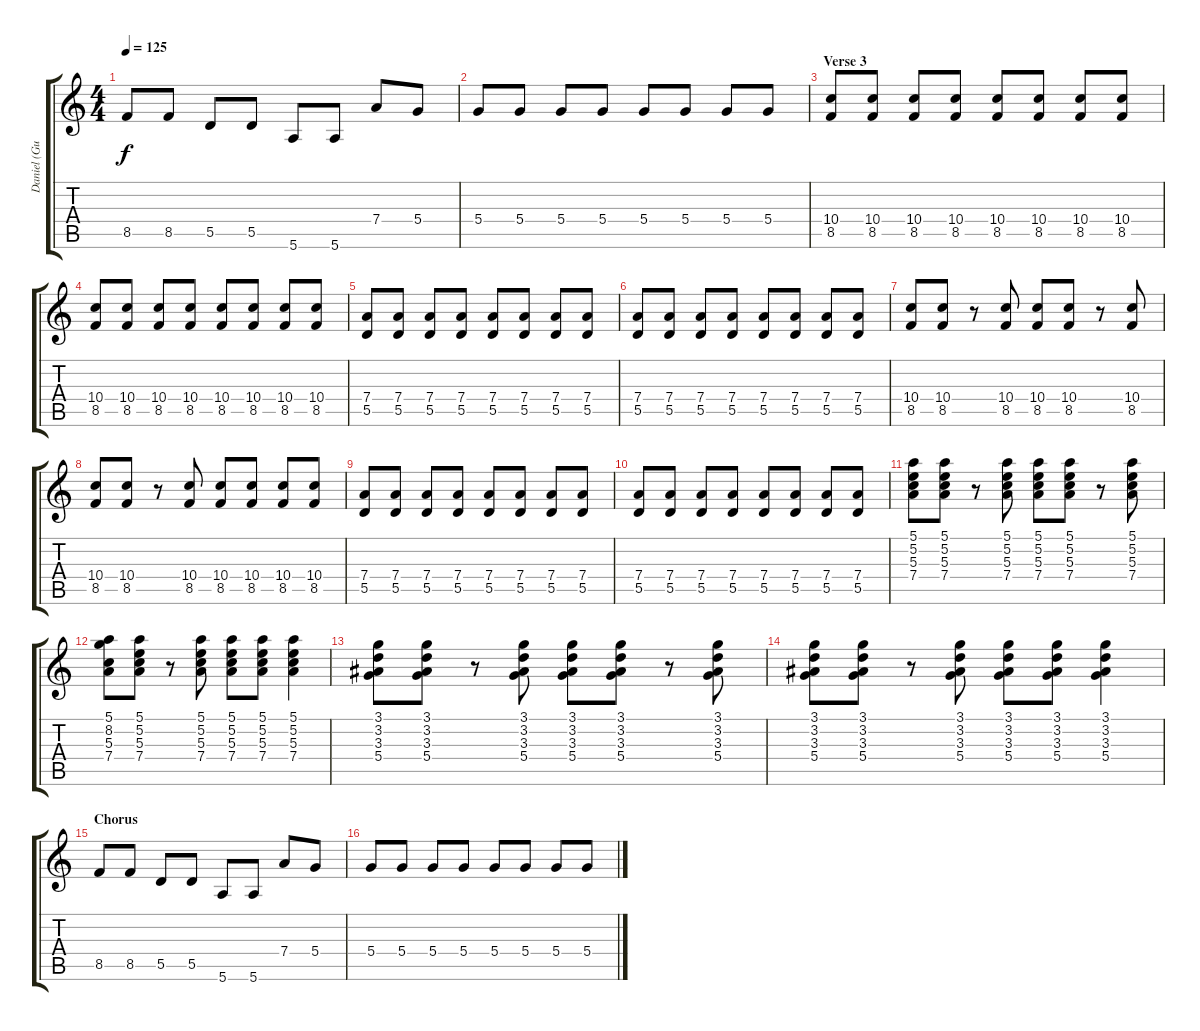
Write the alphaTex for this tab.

\track ("Daniel (Guitar)" "Daniel (Gu") {instrument overdrivenguitar}
\staff {score tabs}
\tuning (E4 B3 G3 D3 A2 E2) {hide}
\ts (4 4)
\tempo 125
\clef g2
\ks c
8.5.8{dy f} 8.5.8 5.5.8 5.5.8 5.6.8 5.6.8 7.4.8 5.4.8 |
5.4.8 5.4.8 5.4.8 5.4.8 5.4.8 5.4.8 5.4.8 5.4.8 |
\section ("" "Verse 3")
(10.4 8.5).8 (10.4 8.5).8 (10.4 8.5).8 (10.4 8.5).8 (10.4 8.5).8 (10.4 8.5).8 (10.4 8.5).8 (10.4 8.5).8 |
(10.4 8.5).8 (10.4 8.5).8 (10.4 8.5).8 (10.4 8.5).8 (10.4 8.5).8 (10.4 8.5).8 (10.4 8.5).8 (10.4 8.5).8 |
(7.4 5.5).8 (7.4 5.5).8 (7.4 5.5).8 (7.4 5.5).8 (7.4 5.5).8 (7.4 5.5).8 (7.4 5.5).8 (7.4 5.5).8 |
(7.4 5.5).8 (7.4 5.5).8 (7.4 5.5).8 (7.4 5.5).8 (7.4 5.5).8 (7.4 5.5).8 (7.4 5.5).8 (7.4 5.5).8 |
(10.4 8.5).8 (10.4 8.5).8 r.8 (10.4 8.5).8 (10.4 8.5).8 (10.4 8.5).8 r.8 (10.4 8.5).8 |
(10.4 8.5).8 (10.4 8.5).8 r.8 (10.4 8.5).8 (10.4 8.5).8 (10.4 8.5).8 (10.4 8.5).8 (10.4 8.5).8 |
(7.4 5.5).8 (7.4 5.5).8 (7.4 5.5).8 (7.4 5.5).8 (7.4 5.5).8 (7.4 5.5).8 (7.4 5.5).8 (7.4 5.5).8 |
(7.4 5.5).8 (7.4 5.5).8 (7.4 5.5).8 (7.4 5.5).8 (7.4 5.5).8 (7.4 5.5).8 (7.4 5.5).8 (7.4 5.5).8 |
(5.1 5.2 5.3 7.4).8 (5.1 5.2 5.3 7.4).8 r.8 (5.1 5.2 5.3 7.4).8 (5.1 5.2 5.3 7.4).8 (5.1 5.2 5.3 7.4).8 r.8 (5.1 5.2 5.3 7.4).8 |
(5.1 8.2 5.3 7.4).8 (5.1 5.2 5.3 7.4).8 r.8 (5.1 5.2 5.3 7.4).8 (5.1 5.2 5.3 7.4).8 (5.1 5.2 5.3 7.4).8 (5.1 5.2 5.3 7.4).4 |
(3.1 3.2 3.3 5.4).8 (3.1 3.2 3.3 5.4).8 r.8 (3.1 3.2 3.3 5.4).8 (3.1 3.2 3.3 5.4).8 (3.1 3.2 3.3 5.4).8 r.8 (3.1 3.2 3.3 5.4).8 |
(3.1 3.2 3.3 5.4).8 (3.1 3.2 3.3 5.4).8 r.8 (3.1 3.2 3.3 5.4).8 (3.1 3.2 3.3 5.4).8 (3.1 3.2 3.3 5.4).8 (3.1 3.2 3.3 5.4).4 |
\section ("" "Chorus")
8.5.8 8.5.8 5.5.8 5.5.8 5.6.8 5.6.8 7.4.8 5.4.8 |
5.4.8 5.4.8 5.4.8 5.4.8 5.4.8 5.4.8 5.4.8 5.4.8
